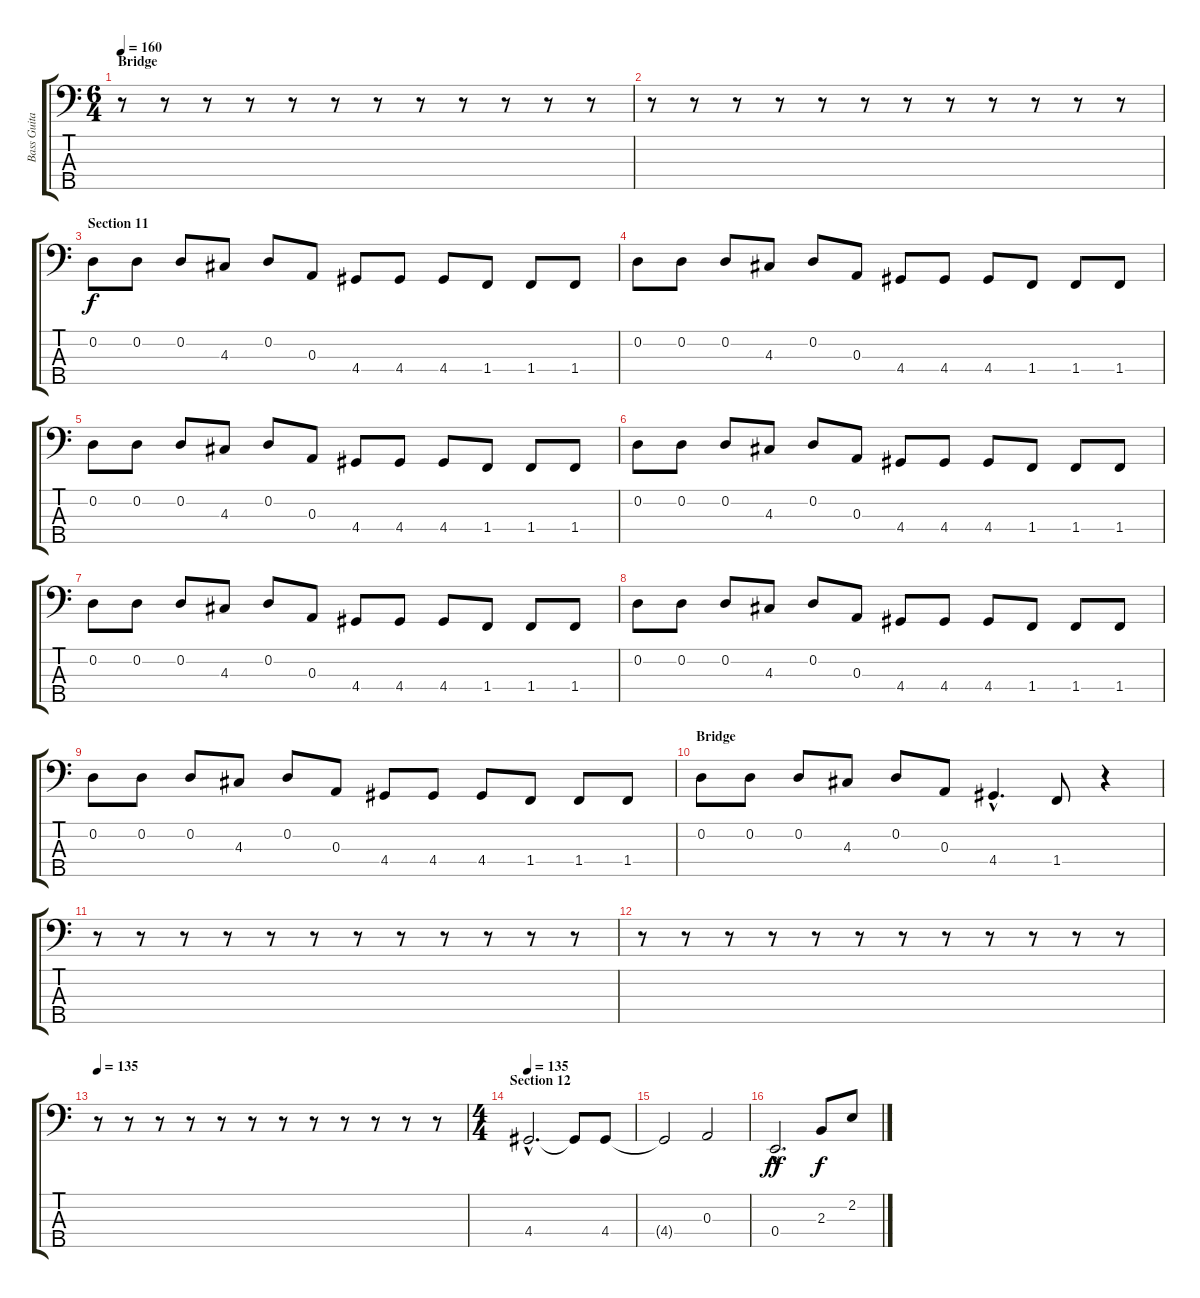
\track ("Bass Guitar" "Bass Guita") {instrument electricbassfinger}
\staff {score tabs}
\tuning (G2 D2 A1 E1 B0) {hide}
\ts (6 4)
\section ("" "Bridge")
\tempo 160
\clef f4
\ks c
r.8{dy f} r.8 r.8 r.8 r.8 r.8 r.8 r.8 r.8 r.8 r.8 r.8 |
r.8 r.8 r.8 r.8 r.8 r.8 r.8 r.8 r.8 r.8 r.8 r.8 |
\section ("" "Section 11")
0.2.8 0.2.8 0.2.8 4.3.8 0.2.8 0.3.8 4.4.8 4.4.8 4.4.8 1.4.8 1.4.8 1.4.8 |
0.2.8 0.2.8 0.2.8 4.3.8 0.2.8 0.3.8 4.4.8 4.4.8 4.4.8 1.4.8 1.4.8 1.4.8 |
0.2.8 0.2.8 0.2.8 4.3.8 0.2.8 0.3.8 4.4.8 4.4.8 4.4.8 1.4.8 1.4.8 1.4.8 |
0.2.8 0.2.8 0.2.8 4.3.8 0.2.8 0.3.8 4.4.8 4.4.8 4.4.8 1.4.8 1.4.8 1.4.8 |
0.2.8 0.2.8 0.2.8 4.3.8 0.2.8 0.3.8 4.4.8 4.4.8 4.4.8 1.4.8 1.4.8 1.4.8 |
0.2.8 0.2.8 0.2.8 4.3.8 0.2.8 0.3.8 4.4.8 4.4.8 4.4.8 1.4.8 1.4.8 1.4.8 |
0.2.8 0.2.8 0.2.8 4.3.8 0.2.8 0.3.8 4.4.8 4.4.8 4.4.8 1.4.8 1.4.8 1.4.8 |
\section ("" "Bridge")
0.2.8 0.2.8 0.2.8 4.3.8 0.2.8 0.3.8 4.4{hac}.4{d} 1.4.8 r.4 |
r.8 r.8 r.8 r.8 r.8 r.8 r.8 r.8 r.8 r.8 r.8 r.8 |
r.8 r.8 r.8 r.8 r.8 r.8 r.8 r.8 r.8 r.8 r.8 r.8 |
\tempo 135
r.8 r.8 r.8 r.8 r.8 r.8 r.8 r.8 r.8 r.8 r.8 r.8 |
\ts (4 4)
\section ("" "Section 12")
\tempo 135
4.4{hac}.2{d} 4.4{t}.8 4.4.8 |
4.4{t}.2 0.3.2 |
0.4{hac}.2{d dy ff} 2.3.8{dy f} 2.2.8
